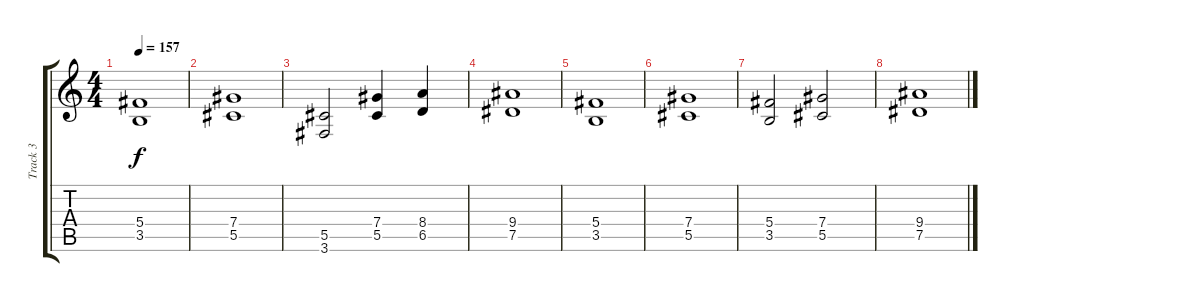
\track ("Track 3" "Track 3") {instrument distortionguitar}
\staff {score tabs}
\tuning (Eb4 Bb3 Gb3 Db3 Ab2 Eb2) {hide}
\ts (4 4)
\tempo 157
\clef g2
\ks c
(5.4 3.5).1{dy f} |
(7.4 5.5).1 |
(5.5 3.6).2 (7.4 5.5).4 (8.4 6.5).4 |
(9.4 7.5).1 |
(5.4 3.5).1 |
(7.4 5.5).1 |
(5.4 3.5).2 (7.4 5.5).2 |
(9.4 7.5).1
